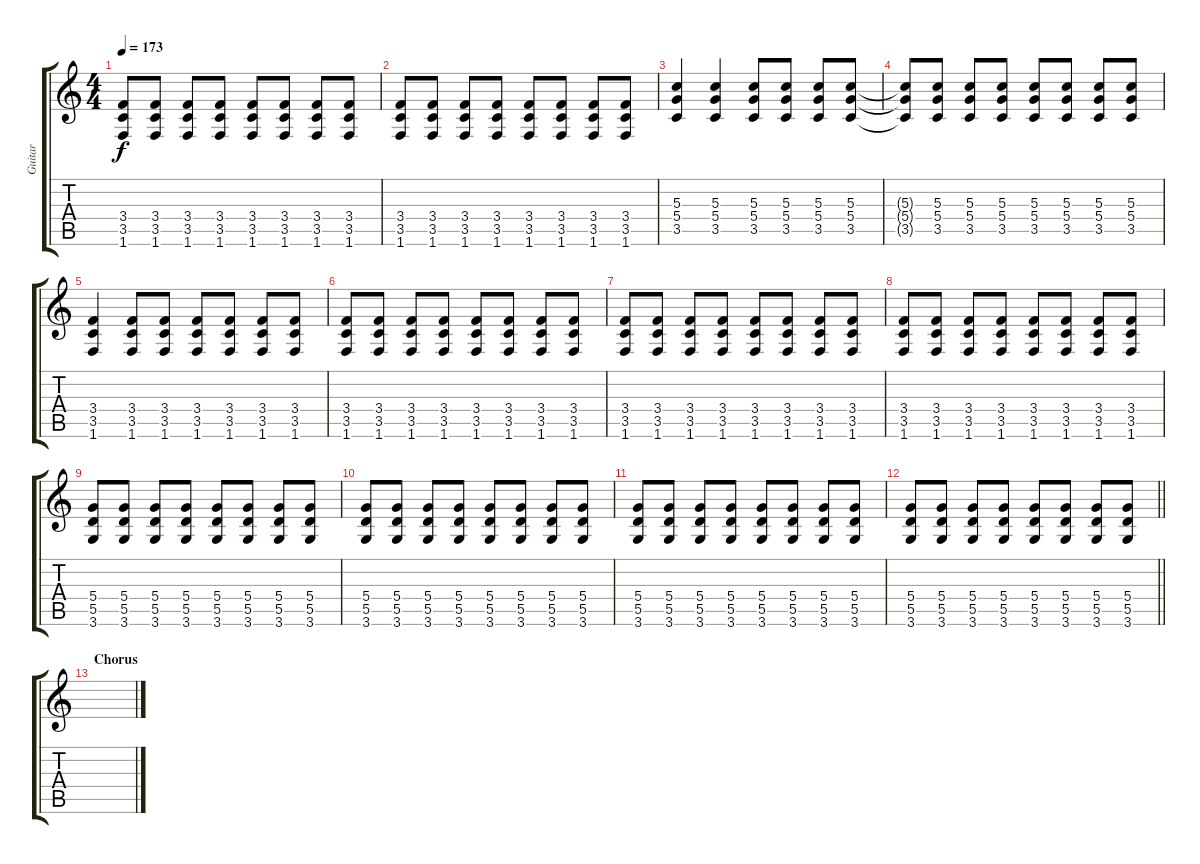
\track ("Guitar" "Guitar") {instrument distortionguitar}
\staff {score tabs}
\tuning (E4 B3 G3 D3 A2 E2) {hide}
\ts (4 4)
\tempo 173
\clef g2
\ks c
(3.4 3.5 1.6).8{dy f} (3.4 3.5 1.6).8 (3.4 3.5 1.6).8 (3.4 3.5 1.6).8 (3.4 3.5 1.6).8 (3.4 3.5 1.6).8 (3.4 3.5 1.6).8 (3.4 3.5 1.6).8 |
(3.4 3.5 1.6).8 (3.4 3.5 1.6).8 (3.4 3.5 1.6).8 (3.4 3.5 1.6).8 (3.4 3.5 1.6).8 (3.4 3.5 1.6).8 (3.4 3.5 1.6).8 (3.4 3.5 1.6).8 |
(5.3 5.4 3.5).4 (5.3 5.4 3.5).4 (5.3 5.4 3.5).8 (5.3 5.4 3.5).8 (5.3 5.4 3.5).8 (5.3 5.4 3.5).8 |
(5.3{t} 5.4{t} 3.5{t}).8 (5.3 5.4 3.5).8 (5.3 5.4 3.5).8 (5.3 5.4 3.5).8 (5.3 5.4 3.5).8 (5.3 5.4 3.5).8 (5.3 5.4 3.5).8 (5.3 5.4 3.5).8 |
(3.4 3.5 1.6).4 (3.4 3.5 1.6).8 (3.4 3.5 1.6).8 (3.4 3.5 1.6).8 (3.4 3.5 1.6).8 (3.4 3.5 1.6).8 (3.4 3.5 1.6).8 |
(3.4 3.5 1.6).8 (3.4 3.5 1.6).8 (3.4 3.5 1.6).8 (3.4 3.5 1.6).8 (3.4 3.5 1.6).8 (3.4 3.5 1.6).8 (3.4 3.5 1.6).8 (3.4 3.5 1.6).8 |
(3.4 3.5 1.6).8 (3.4 3.5 1.6).8 (3.4 3.5 1.6).8 (3.4 3.5 1.6).8 (3.4 3.5 1.6).8 (3.4 3.5 1.6).8 (3.4 3.5 1.6).8 (3.4 3.5 1.6).8 |
(3.4 3.5 1.6).8 (3.4 3.5 1.6).8 (3.4 3.5 1.6).8 (3.4 3.5 1.6).8 (3.4 3.5 1.6).8 (3.4 3.5 1.6).8 (3.4 3.5 1.6).8 (3.4 3.5 1.6).8 |
(5.4 5.5 3.6).8 (5.4 5.5 3.6).8 (5.4 5.5 3.6).8 (5.4 5.5 3.6).8 (5.4 5.5 3.6).8 (5.4 5.5 3.6).8 (5.4 5.5 3.6).8 (5.4 5.5 3.6).8 |
(5.4 5.5 3.6).8 (5.4 5.5 3.6).8 (5.4 5.5 3.6).8 (5.4 5.5 3.6).8 (5.4 5.5 3.6).8 (5.4 5.5 3.6).8 (5.4 5.5 3.6).8 (5.4 5.5 3.6).8 |
(5.4 5.5 3.6).8 (5.4 5.5 3.6).8 (5.4 5.5 3.6).8 (5.4 5.5 3.6).8 (5.4 5.5 3.6).8 (5.4 5.5 3.6).8 (5.4 5.5 3.6).8 (5.4 5.5 3.6).8 |
\barLineRight lightlight
(5.4 5.5 3.6).8 (5.4 5.5 3.6).8 (5.4 5.5 3.6).8 (5.4 5.5 3.6).8 (5.4 5.5 3.6).8 (5.4 5.5 3.6).8 (5.4 5.5 3.6).8 (5.4 5.5 3.6).8 |
\section ("" "Chorus")
